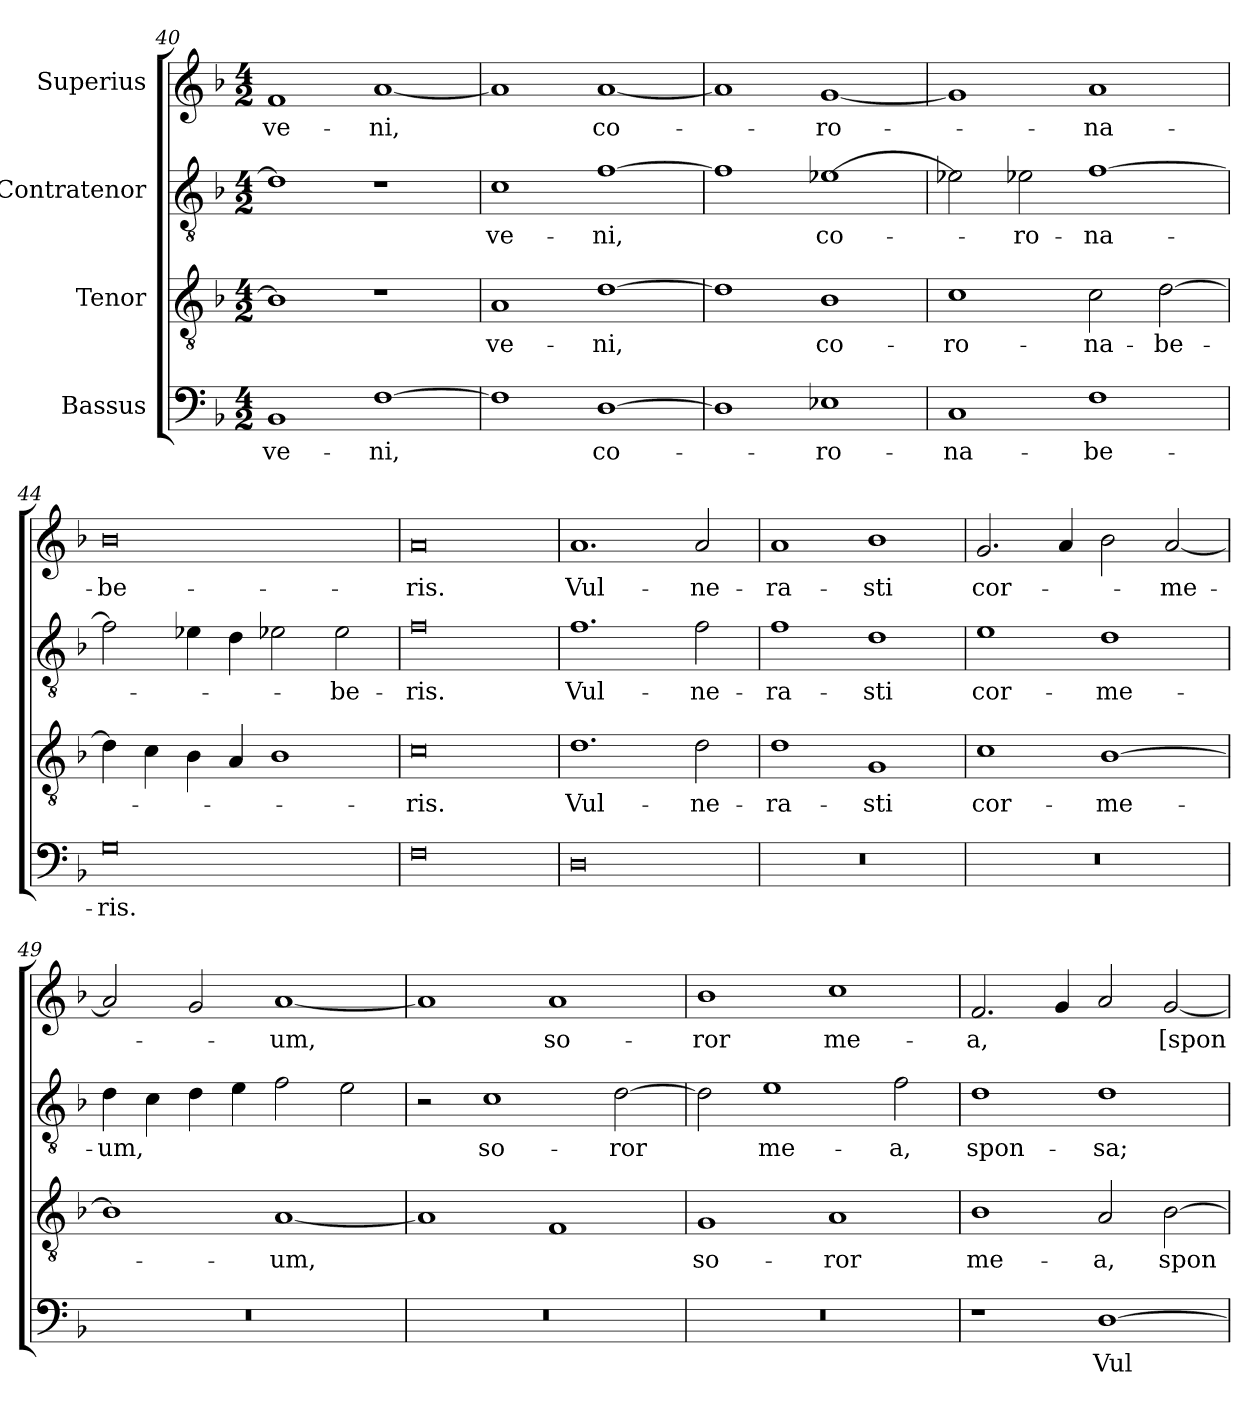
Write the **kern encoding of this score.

**kern	**text	**kern	**text	**kern	**text	**kern	**text
*part4	*part4	*part3	*part3	*part2	*part2	*part1	*part1
*staff4	*staff4	*staff3	*staff3	*staff2	*staff2	*staff1	*staff1
*I"Bassus	*	*I"Tenor	*	*I"Contratenor	*	*I"Superius	*
*clefF4	*	*clefGv2	*	*clefGv2	*	*clefG2	*
*k[b-]	*	*k[b-]	*	*k[b-]	*	*k[b-]	*
*M4/2	*	*M4/2	*	*M4/2	*	*M4/2	*
=40	=40	=40	=40	=40	=40	=40	=40
1BB-/	ve-	1B-\]	.	1d\]	.	1f/	ve-
[1F\	-ni,	1r	.	1r	.	[1a/	-ni,
=41	=41	=41	=41	=41	=41	=41	=41
1F\]	.	1A/	ve-	1c\	ve-	1a/]	.
[1D\	co-	[1d\	-ni,	[1f\	-ni,	[1a/	co-
=42	=42	=42	=42	=42	=42	=42	=42
1D\]	.	1d\]	.	1f\]	.	1a/]	.
1E-X\	-ro-	1B-\	co-	[1e-X\	co-	[1g/	-ro-
=43	=43	=43	=43	=43	=43	=43	=43
1C/	-na-	1c\	-ro-	2e-X\]	.	1g/]	.
.	.	.	.	2e-X\	-ro-	.	.
1F\	-be-	2c\	-na-	[1f\	-na-	1a/	-na-
.	.	[2d\	-be-	.	.	.	.
=44	=44	=44	=44	=44	=44	=44	=44
0G\	-ris.	4d\]	.	2f\]	.	0b-\	-be-
.	.	4c\	.	.	.	.	.
.	.	4B-\	.	4e-X\	.	.	.
.	.	4A/	.	4d\	.	.	.
.	.	1B-\	.	2e-X\	.	.	.
.	.	.	.	2e-\	-be-	.	.
=45	=45	=45	=45	=45	=45	=45	=45
0F\	.	0c\	-ris.	0f\	-ris.	0a/	-ris.
=46	=46	=46	=46	=46	=46	=46	=46
0D\	.	1.d\	Vul-	1.f\	Vul-	1.a/	Vul-
.	.	2d\	-ne-	2f\	-ne-	2a/	-ne-
=47	=47	=47	=47	=47	=47	=47	=47
0r	.	1d\	-ra-	1f\	-ra-	1a/	-ra-
.	.	1G/	-sti	1d\	-sti	1b-\	-sti
=48	=48	=48	=48	=48	=48	=48	=48
0r	.	1c\	cor-	1e\	cor-	2.g/	cor-
.	.	.	.	.	.	4a/	.
.	.	[1B-\	me-	1d\	me-	2b-\	.
.	.	.	.	.	.	[2a/	me-
=49	=49	=49	=49	=49	=49	=49	=49
0r	.	1B-\]	.	4d\	-um,	2a/]	.
.	.	.	.	4c\	.	.	.
.	.	.	.	4d\	.	2g/	.
.	.	.	.	4e\	.	.	.
.	.	[1A/	-um,	2f\	.	[1a/	-um,
.	.	.	.	2e\	.	.	.
=50	=50	=50	=50	=50	=50	=50	=50
0r	.	1A/]	.	2r	.	1a/]	.
.	.	.	.	1c\	so-	.	.
.	.	1F/	.	.	.	1a/	so-
.	.	.	.	[2d\	-ror	.	.
=51	=51	=51	=51	=51	=51	=51	=51
0r	.	1G/	so-	2d\]	.	1b-\	-ror
.	.	.	.	1e\	me-	.	.
.	.	1A/	-ror	.	.	1cc\	me-
.	.	.	.	2f\	-a,	.	.
=52	=52	=52	=52	=52	=52	=52	=52
1r	.	1B-\	me-	1d\	spon-	2.f/	-a,
.	.	.	.	.	.	4g/	.
[1D\	Vul-	2A/	-a,	1d\	-sa;	2a/	.
.	.	[2B-\	spon-	.	.	[2g/	[spon-
=	=	=	=	=	=	=	=
*-	*-	*-	*-	*-	*-	*-	*-
